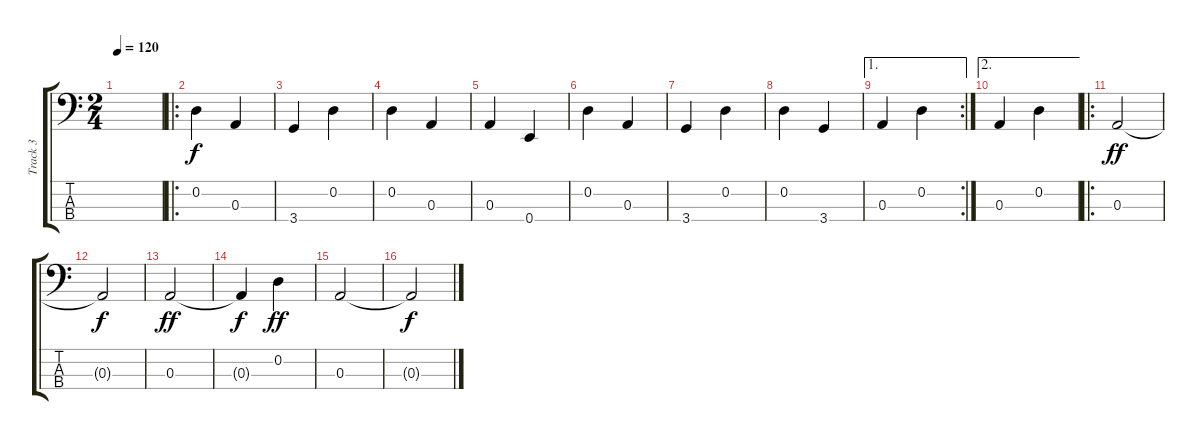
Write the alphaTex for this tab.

\track ("Track 3" "Track 3") {instrument acousticbass}
\staff {score tabs}
\tuning (G2 D2 A1 E1) {hide}
\ts (2 4)
\tempo 120
\clef f4
\ks c
|
\ro
0.2.4 0.3.4 |
3.4.4 0.2.4 |
0.2.4 0.3.4 |
0.3.4 0.4.4 |
0.2.4 0.3.4 |
3.4.4 0.2.4 |
0.2.4 3.4.4 |
\ae 1
\rc 2
0.3.4 0.2.4 |
\ae 2
0.3.4 0.2.4 |
\ro
0.3.2{dy ff} |
0.3{t}.2{dy f} |
0.3.2{dy ff} |
0.3{t}.4{dy f} 0.2.4{dy ff} |
0.3.2 |
0.3{t}.2{dy f}
